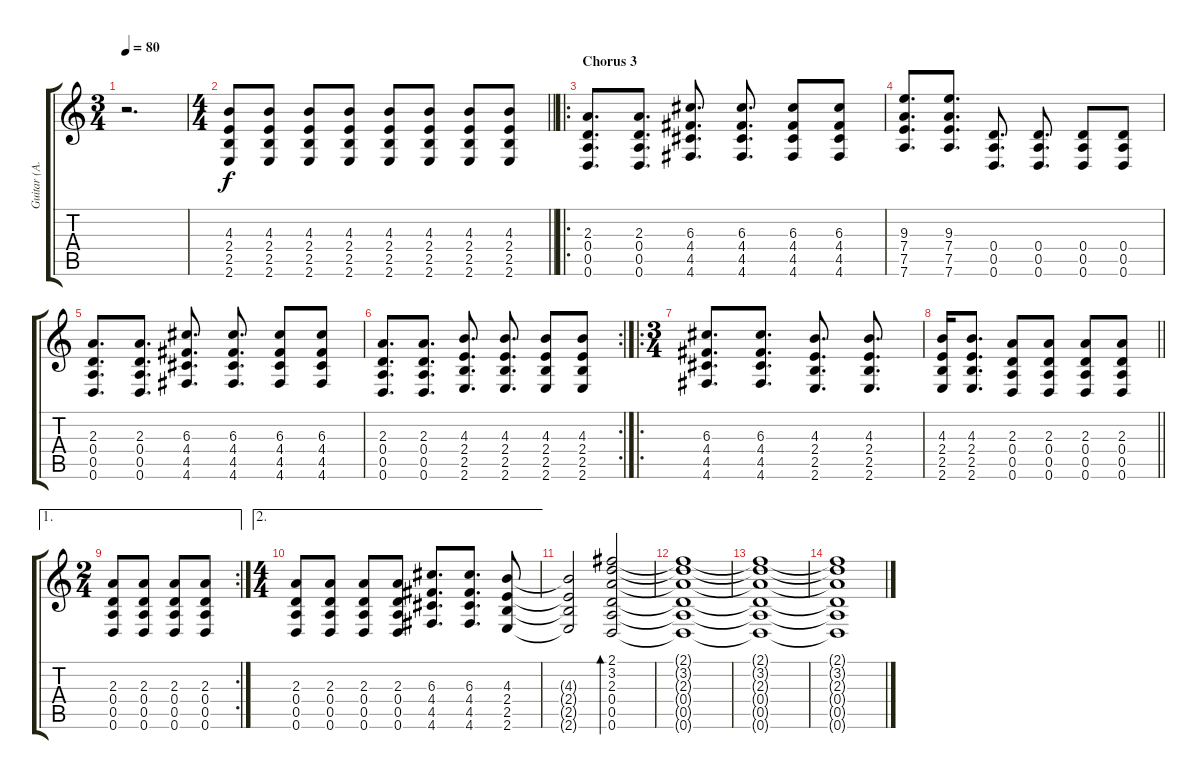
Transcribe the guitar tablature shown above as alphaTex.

\track ("Guitar (A. Gontier)" "Guitar (A.") {instrument electricguitarjazz}
\staff {score tabs}
\tuning (E4 B3 G3 D3 A2 D2) {hide}
\ts (3 4)
\tempo 80
\clef g2
\ks c
r.2{d dy f} |
\ts (4 4)
\barLineRight lightlight
(4.3 2.4 2.5 2.6).8{volume 14 instrument distortionguitar} (4.3 2.4 2.5 2.6).8 (4.3 2.4 2.5 2.6).8 (4.3 2.4 2.5 2.6).8 (4.3 2.4 2.5 2.6).8 (4.3 2.4 2.5 2.6).8 (4.3 2.4 2.5 2.6).8 (4.3 2.4 2.5 2.6).8 |
\ro
\section ("" "Chorus 3")
(2.3 0.4 0.5 0.6).8{d} (2.3 0.4 0.5 0.6).8{d} (6.3 4.4 4.5 4.6).8{d} (6.3 4.4 4.5 4.6).8{d} (6.3 4.4 4.5 4.6).8 (6.3 4.4 4.5 4.6).8 |
(9.3 7.4 7.5 7.6).8{d} (9.3 7.4 7.5 7.6).8{d} (0.4 0.5 0.6).8{d} (0.4 0.5 0.6).8{d} (0.4 0.5 0.6).8 (0.4 0.5 0.6).8 |
(2.3 0.4 0.5 0.6).8{d} (2.3 0.4 0.5 0.6).8{d} (6.3 4.4 4.5 4.6).8{d} (6.3 4.4 4.5 4.6).8{d} (6.3 4.4 4.5 4.6).8 (6.3 4.4 4.5 4.6).8 |
\rc 2
(2.3 0.4 0.5 0.6).8{d} (2.3 0.4 0.5 0.6).8{d} (4.3 2.4 2.5 2.6).8{d} (4.3 2.4 2.5 2.6).8{d} (4.3 2.4 2.5 2.6).8 (4.3 2.4 2.5 2.6).8 |
\ro
\ts (3 4)
(6.3 4.4 4.5 4.6).8{d} (6.3 4.4 4.5 4.6).8{d} (4.3 2.4 2.5 2.6).8{d} (4.3 2.4 2.5 2.6).8{d} |
\barLineRight lightlight
(4.3 2.4 2.5 2.6).16 (4.3 2.4 2.5 2.6).8{d} (2.3 0.4 0.5 0.6).8 (2.3 0.4 0.5 0.6).8 (2.3 0.4 0.5 0.6).8 (2.3 0.4 0.5 0.6).8 |
\ae 1
\rc 2
\ts (2 4)
(2.3 0.4 0.5 0.6).8 (2.3 0.4 0.5 0.6).8 (2.3 0.4 0.5 0.6).8 (2.3 0.4 0.5 0.6).8 |
\ae 2
\ts (4 4)
(2.3 0.4 0.5 0.6).8 (2.3 0.4 0.5 0.6).8 (2.3 0.4 0.5 0.6).8 (2.3 0.4 0.5 0.6).8 (6.3 4.4 4.5 4.6).8{d} (6.3 4.4 4.5 4.6).8{d} (4.3 2.4 2.5 2.6).8 |
(4.3{t} 2.4{t} 2.5{t} 2.6{t}).2 (2.1 3.2 2.3 0.4 0.5 0.6).2{bd 120 volume 5} |
(2.1{t} 3.2{t} 2.3{t} 0.4{t} 0.5{t} 0.6{t}).1 |
(2.1{t} 3.2{t} 2.3{t} 0.4{t} 0.5{t} 0.6{t}).1 |
(2.1{t} 3.2{t} 2.3{t} 0.4{t} 0.5{t} 0.6{t}).1
